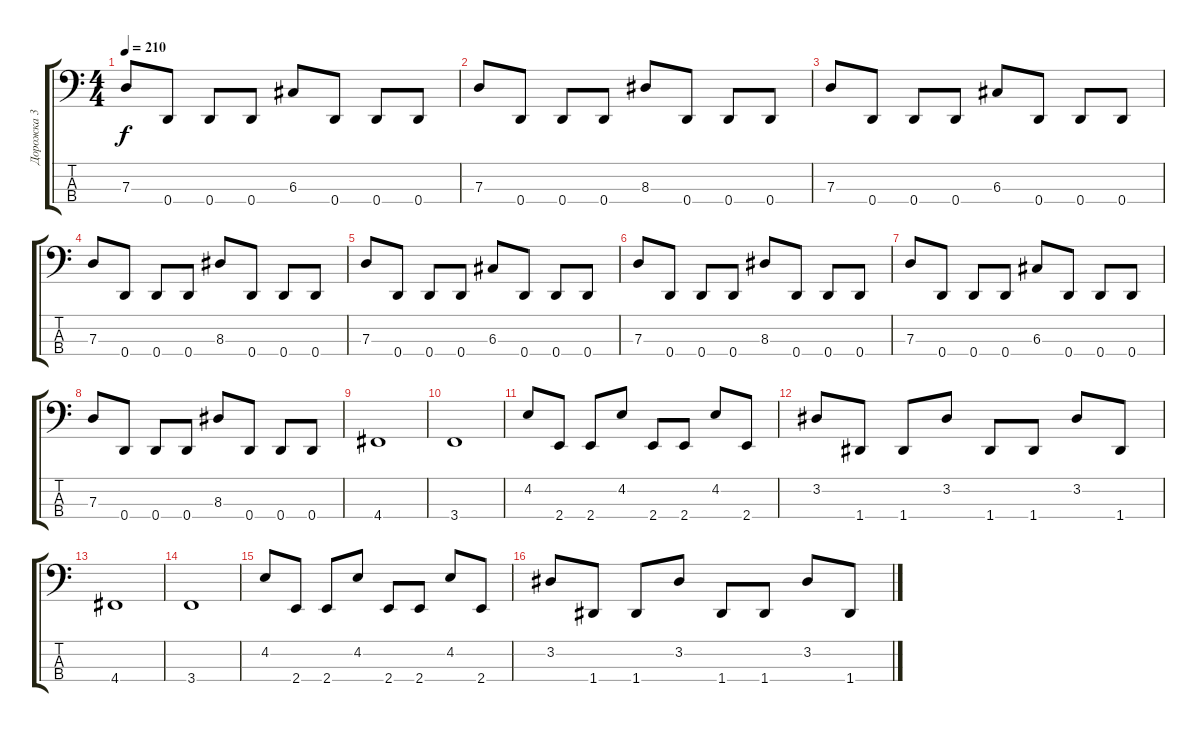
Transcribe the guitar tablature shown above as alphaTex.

\track ("Дорожка 3" "Дорожка 3") {instrument electricbasspick}
\staff {score tabs}
\tuning (F2 C2 G1 D1) {hide}
\ts (4 4)
\tempo 210
\clef f4
\ks c
7.3.8{dy f} 0.4.8 0.4.8 0.4.8 6.3.8 0.4.8 0.4.8 0.4.8 |
7.3.8 0.4.8 0.4.8 0.4.8 8.3.8 0.4.8 0.4.8 0.4.8 |
7.3.8 0.4.8 0.4.8 0.4.8 6.3.8 0.4.8 0.4.8 0.4.8 |
7.3.8 0.4.8 0.4.8 0.4.8 8.3.8 0.4.8 0.4.8 0.4.8 |
7.3.8 0.4.8 0.4.8 0.4.8 6.3.8 0.4.8 0.4.8 0.4.8 |
7.3.8 0.4.8 0.4.8 0.4.8 8.3.8 0.4.8 0.4.8 0.4.8 |
7.3.8 0.4.8 0.4.8 0.4.8 6.3.8 0.4.8 0.4.8 0.4.8 |
7.3.8 0.4.8 0.4.8 0.4.8 8.3.8 0.4.8 0.4.8 0.4.8 |
4.4.1 |
3.4.1 |
4.2.8 2.4.8 2.4.8 4.2.8 2.4.8 2.4.8 4.2.8 2.4.8 |
3.2.8 1.4.8 1.4.8 3.2.8 1.4.8 1.4.8 3.2.8 1.4.8 |
4.4.1 |
3.4.1 |
4.2.8 2.4.8 2.4.8 4.2.8 2.4.8 2.4.8 4.2.8 2.4.8 |
3.2.8 1.4.8 1.4.8 3.2.8 1.4.8 1.4.8 3.2.8 1.4.8
